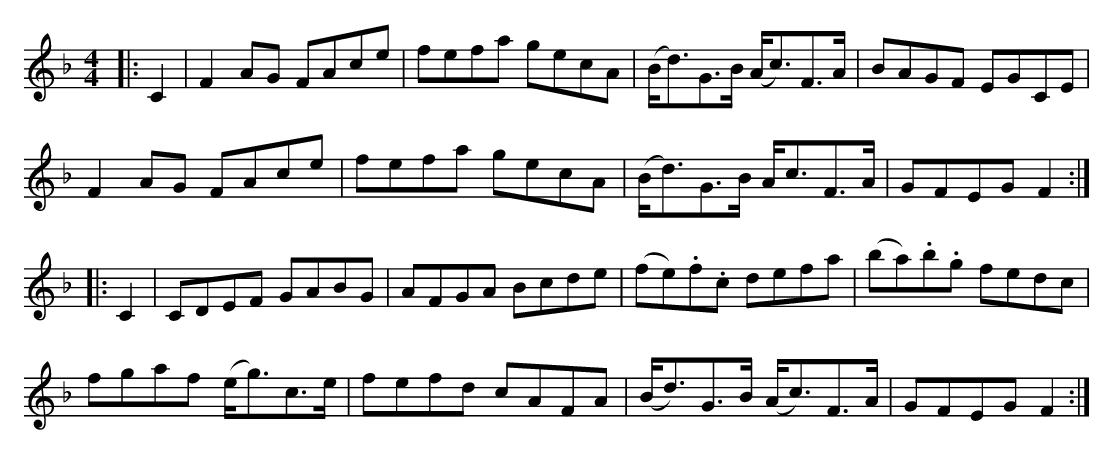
X:1
M:4/4
K:F
|:C2|F2 AG FAce|fefa gecA|(B<d)G>B (A<c)F>A|BAGF EGCE|
F2 AG FAce|fefa gecA|(B<d)G>B A<cF>A|GFEG F2:|
|:C2|CDEF GABG|AFGA Bcde|(fe).f.c defa|(ba).b.g fedc|
fgaf (e<g)c>e|fefd cAFA|(B<d)G>B (A<c)F>A|GFEG F2:|
